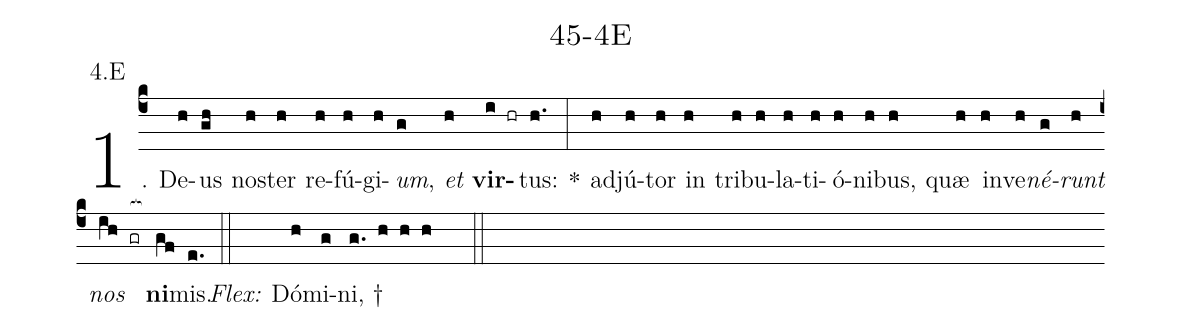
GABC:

name: 45-4E;
annotation: 4.E;
%%
(c4)1. De(h)us(gh) nos(h)ter(h) re(h)fú(h)gi(h)<i>um</i>,(g) <i>et</i>(h) <b>vir</b>(i hr)tus:(h.) *(:) ad(h)jú(h)tor(h) in(h) tri(h)bu(h)la(h)ti(h)ó(h)ni(h)bus,(h) quæ(h) in(h)ve(h)<i>né</i>(g)<i>runt</i>(h) <i>nos</i>(ih gr[ocb:1{]) <b>ni</b>(gf[ocb:0}])mis.(e.) (::)
<i>Flex:</i>()  Dó(h)mi(g)ni, †(g. h h h  ::)
